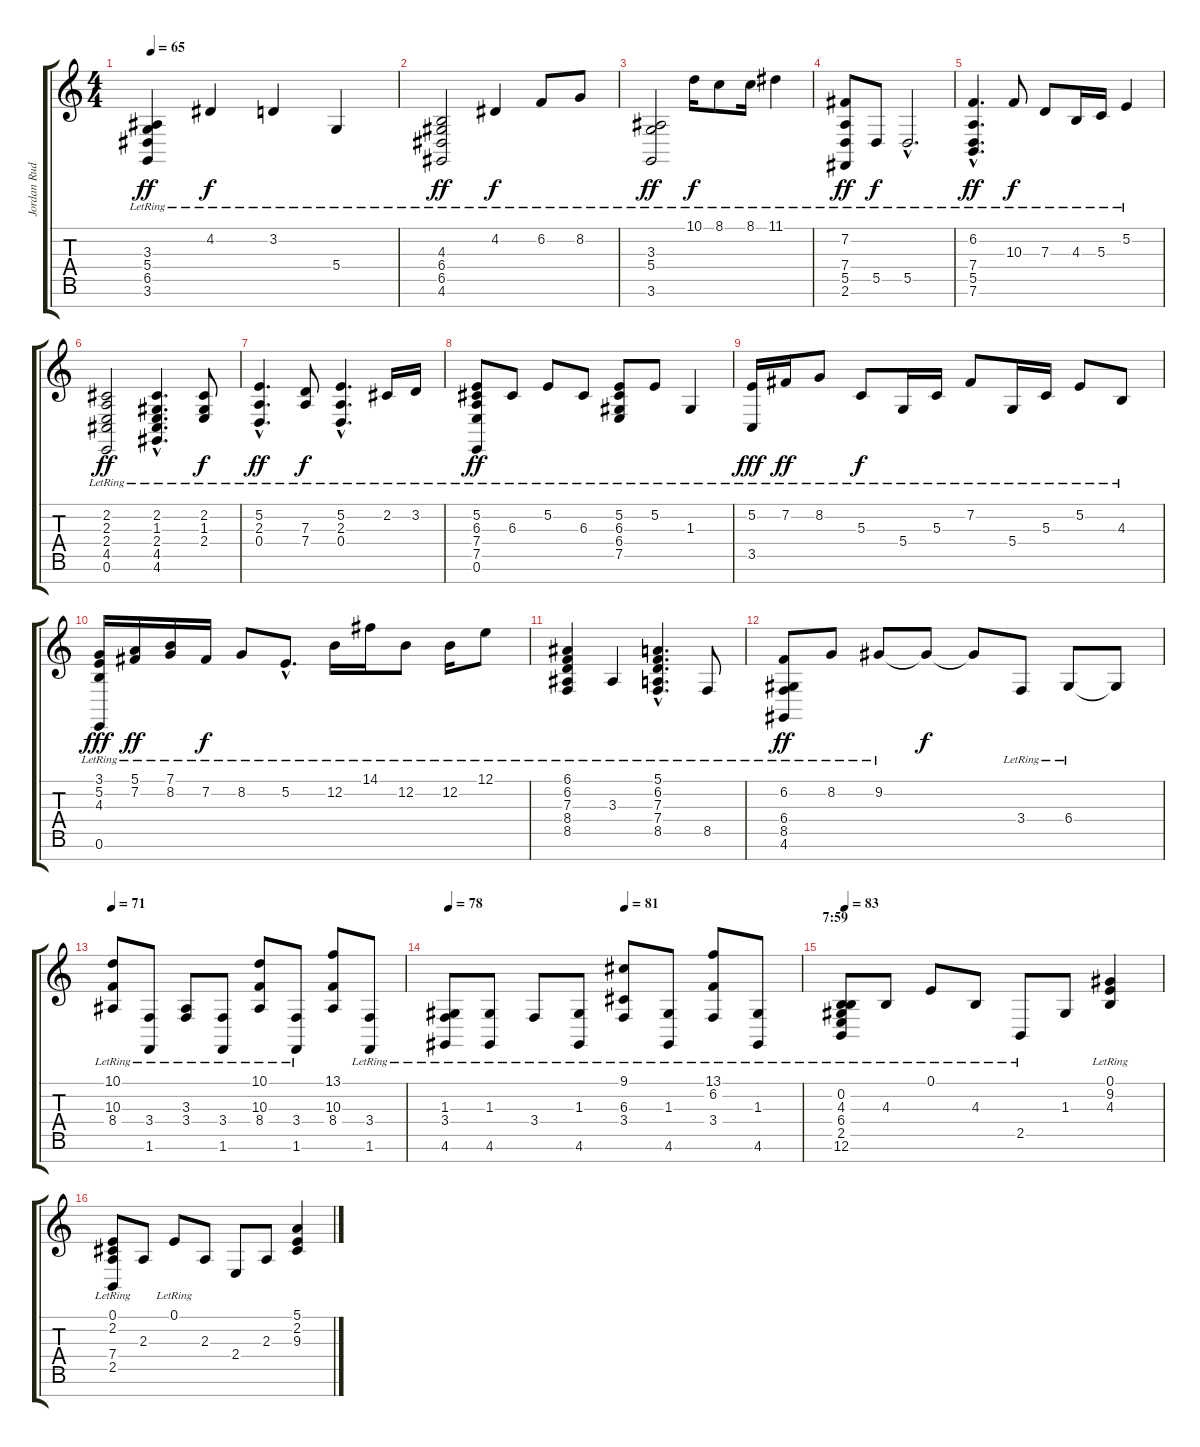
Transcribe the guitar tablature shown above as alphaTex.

\track ("Jordan Rudess" "Jordan Rud") {instrument acousticgrandpiano}
\staff {score tabs}
\tuning (E4 B3 G3 D3 A2 E2 B1) {hide}
\ts (4 4)
\tempo 65
\clef g2
\ks c
(3.3{lr} 5.4{lr} 6.5{lr} 3.6{lr}).4{dy ff} 4.2{lr}.4{dy f} 3.2{lr}.4 5.4{lr}.4 |
(4.3{lr} 6.4{lr} 6.5{lr} 4.6{lr}).2{dy ff} 4.2{lr}.4{dy f} 6.2{lr}.8 8.2{lr}.8 |
(3.3{lr} 5.4{lr} 3.6{lr}).2{dy ff} 10.1{lr}.16{dy f} 8.1{lr}.8 8.1{lr}.16 11.1{lr}.4 |
(7.2{lr} 7.4{lr} 5.5{lr} 2.6{lr}).8{dy ff} 5.5{lr}.8{dy f} 5.5{hac lr}.2{d} |
(6.2{hac lr} 7.4{hac lr} 5.5{hac lr} 7.6{hac lr}).4{d dy ff} 10.3{lr}.8{dy f} 7.3{lr}.8 4.3{lr}.16 5.3{lr}.16 5.2{lr}.4 |
(2.2{lr} 2.3{lr} 2.4{lr} 4.5{lr} 0.6{lr}).2{dy ff} (2.2{hac lr} 1.3{hac lr} 2.4{hac lr} 4.5{hac lr} 4.6{hac lr}).4{d} (2.2{lr} 1.3{lr} 2.4{lr}).8{dy f} |
(5.2{hac lr} 2.3{hac lr} 0.4{hac lr}).4{d dy ff} (7.3{lr} 7.4{lr}).8{dy f} (5.2{hac lr} 2.3{hac lr} 0.4{hac lr}).4{d} 2.2{lr}.16 3.2{lr}.16 |
(5.2{lr} 6.3{lr} 7.4{lr} 7.5{lr} 0.6{lr}).8{dy ff} 6.3{lr}.8 5.2{lr}.8 6.3{lr}.8 (5.2{lr} 6.3{lr} 6.4{lr} 7.5{lr}).8 5.2{lr}.8 1.3{lr}.4 |
(5.2{lr} 3.5{lr}).16{dy fff} 7.2{lr}.16{dy ff} 8.2{lr}.8 5.3{lr}.8{dy f} 5.4{lr}.16 5.3{lr}.16 7.2{lr}.8 5.4{lr}.16 5.3{lr}.16 5.2{lr}.8 4.3{lr}.8 |
(3.1{lr} 5.2{lr} 4.3{lr} 0.6{lr}).16{dy fff} (5.1{lr} 7.2{lr}).16{dy ff} (7.1{lr} 8.2{lr}).16 7.2{lr}.16{dy f} 8.2{lr}.8 5.2{hac lr}.8{d} 12.2{lr}.16 14.1{lr}.16 12.2{lr}.8 12.2{lr}.16 12.1{lr}.8 |
(6.1{lr} 6.2{lr} 7.3{lr} 8.4{lr} 8.5{lr}).4 3.3{lr}.4 (5.1{hac lr} 6.2{hac lr} 7.3{hac lr} 7.4{hac lr} 8.5{hac lr}).4{d} 8.5{lr}.8 |
(6.2{lr} 6.4{lr} 8.5{lr} 4.6{lr}).8{dy ff} 8.2{lr}.8 9.2{lr}.8 9.2{t}.8{dy f} 9.2{t}.8 3.4{lr}.8 6.4{lr}.8 6.4{t}.8 |
\tempo 71
(10.1 10.3 8.4{lr}).8 (3.4 1.6{lr}).8 (3.3{lr} 3.4{lr}).8 (3.4{lr} 1.6{lr}).8 (10.1 10.3 8.4{lr}).8 (3.4 1.6{lr}).8 (13.1 10.3 8.4).8 (3.4 1.6{lr}).8 |
\tempo 78
\tempo (81 0.5)
(1.3{lr} 3.4{lr} 4.6{lr}).8 (1.3 4.6{lr}).8 3.4{lr}.8 (1.3 4.6{lr}).8 (9.1 6.3 3.4{lr}).8 (1.3 4.6{lr}).8 (13.1 6.2 3.4{lr}).8 (1.3 4.6{lr}).8 |
\section ("" "7:59")
\tempo 83
(0.2 4.3 6.4{lr} 2.5{lr} 12.6{lr}).8 4.3{lr}.8 0.1{lr}.8 4.3{lr}.8 2.5{lr}.8 1.3.8 (0.1 9.2 4.3{lr}).4 |
(0.1{lr} 2.2{lr} 7.4{lr} 2.5{lr}).8 2.3.8 0.1{lr}.8 2.3.8 2.4.8 2.3.8 (5.1 2.2 9.3).4
